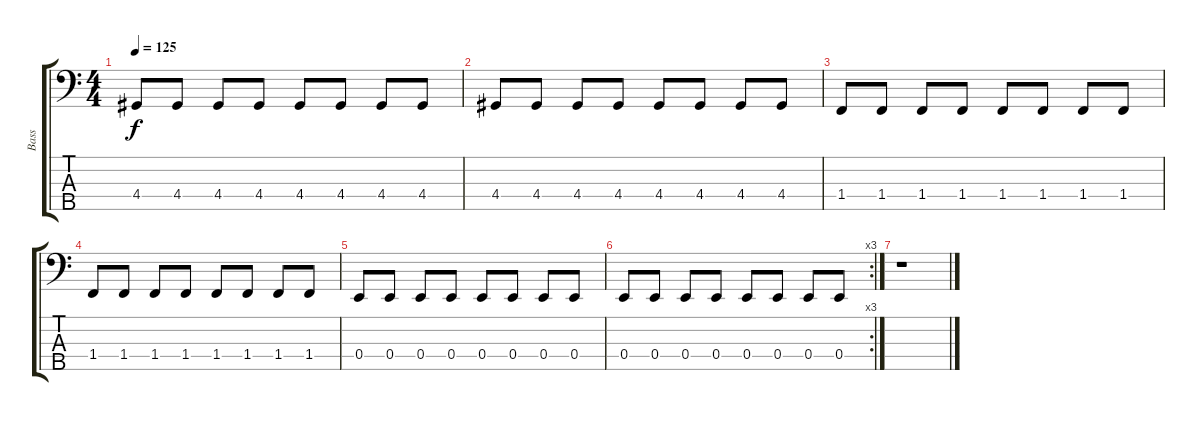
\track ("Bass" "Bass") {instrument electricbassfinger}
\staff {score tabs}
\tuning (G2 D2 A1 E1 A0) {hide}
\ts (4 4)
\tempo 125
\clef f4
\ks c
4.4.8{dy f} 4.4.8 4.4.8 4.4.8 4.4.8 4.4.8 4.4.8 4.4.8 |
4.4.8 4.4.8 4.4.8 4.4.8 4.4.8 4.4.8 4.4.8 4.4.8 |
1.4.8 1.4.8 1.4.8 1.4.8 1.4.8 1.4.8 1.4.8 1.4.8 |
1.4.8 1.4.8 1.4.8 1.4.8 1.4.8 1.4.8 1.4.8 1.4.8 |
0.4.8 0.4.8 0.4.8 0.4.8 0.4.8 0.4.8 0.4.8 0.4.8 |
\rc 3
0.4.8 0.4.8 0.4.8 0.4.8 0.4.8 0.4.8 0.4.8 0.4.8 |
r.1
